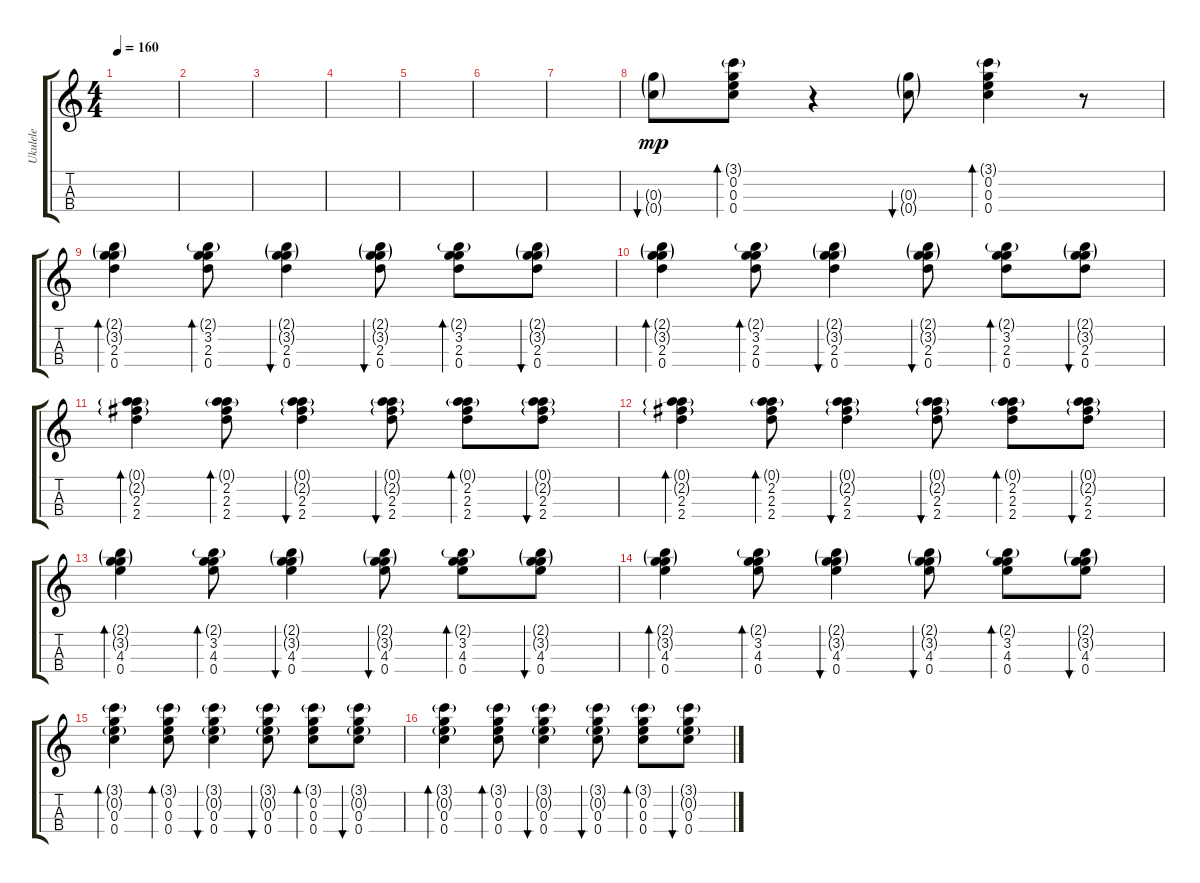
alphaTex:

\track ("Ukulele" "Ukulele") {instrument acousticguitarnylon}
\staff {score tabs}
\tuning (A4 E4 C4 G4) {hide}
\ts (4 4)
\tempo 160
\clef g2
\ks c
|
|
|
|
|
|
|
(0.3{g} 0.4{g}).8{bu 60 dy mp} (3.1{g} 0.2 0.3 0.4).8{bd 60} r.4 (0.3{g} 0.4{g}).8{bu 60} (3.1{g} 0.2 0.3 0.4).4{bd 60} r.8 |
(2.1{g} 3.2{g} 2.3 0.4).4{bd 60} (2.1{g} 3.2 2.3 0.4).8{bd 60} (2.1{g} 3.2{g} 2.3 0.4).4{bu 60} (2.1{g} 3.2{g} 2.3 0.4).8{bu 60} (2.1{g} 3.2 2.3 0.4).8{bd 60} (2.1{g} 3.2{g} 2.3 0.4).8{bu 60} |
(2.1{g} 3.2{g} 2.3 0.4).4{bd 60} (2.1{g} 3.2 2.3 0.4).8{bd 60} (2.1{g} 3.2{g} 2.3 0.4).4{bu 60} (2.1{g} 3.2{g} 2.3 0.4).8{bu 60} (2.1{g} 3.2 2.3 0.4).8{bd 60} (2.1{g} 3.2{g} 2.3 0.4).8{bu 60} |
(0.1{g} 2.2{g} 2.3 2.4).4{bd 60} (0.1{g} 2.2 2.3 2.4).8{bd 60} (0.1{g} 2.2{g} 2.3 2.4).4{bu 60} (0.1{g} 2.2{g} 2.3 2.4).8{bu 60} (0.1{g} 2.2 2.3 2.4).8{bd 60} (0.1{g} 2.2{g} 2.3 2.4).8{bu 60} |
(0.1{g} 2.2{g} 2.3 2.4).4{bd 60} (0.1{g} 2.2 2.3 2.4).8{bd 60} (0.1{g} 2.2{g} 2.3 2.4).4{bu 60} (0.1{g} 2.2{g} 2.3 2.4).8{bu 60} (0.1{g} 2.2 2.3 2.4).8{bd 60} (0.1{g} 2.2{g} 2.3 2.4).8{bu 60} |
(2.1{g} 3.2{g} 4.3 0.4).4{bd 60} (2.1{g} 3.2 4.3 0.4).8{bd 60} (2.1{g} 3.2{g} 4.3 0.4).4{bu 60} (2.1{g} 3.2{g} 4.3 0.4).8{bu 60} (2.1{g} 3.2 4.3 0.4).8{bd 60} (2.1{g} 3.2{g} 4.3 0.4).8{bu 60} |
(2.1{g} 3.2{g} 4.3 0.4).4{bd 60} (2.1{g} 3.2 4.3 0.4).8{bd 60} (2.1{g} 3.2{g} 4.3 0.4).4{bu 60} (2.1{g} 3.2{g} 4.3 0.4).8{bu 60} (2.1{g} 3.2 4.3 0.4).8{bd 60} (2.1{g} 3.2{g} 4.3 0.4).8{bu 60} |
(3.1{g} 0.2{g} 0.3 0.4).4{bd 60} (3.1{g} 0.2 0.3 0.4).8{bd 60} (3.1{g} 0.2{g} 0.3 0.4).4{bu 60} (3.1{g} 0.2{g} 0.3 0.4).8{bu 60} (3.1{g} 0.2 0.3 0.4).8{bd 60} (3.1{g} 0.2{g} 0.3 0.4).8{bu 60} |
(3.1{g} 0.2{g} 0.3 0.4).4{bd 60} (3.1{g} 0.2 0.3 0.4).8{bd 60} (3.1{g} 0.2{g} 0.3 0.4).4{bu 60} (3.1{g} 0.2{g} 0.3 0.4).8{bu 60} (3.1{g} 0.2 0.3 0.4).8{bd 60} (3.1{g} 0.2{g} 0.3 0.4).8{bu 60}
